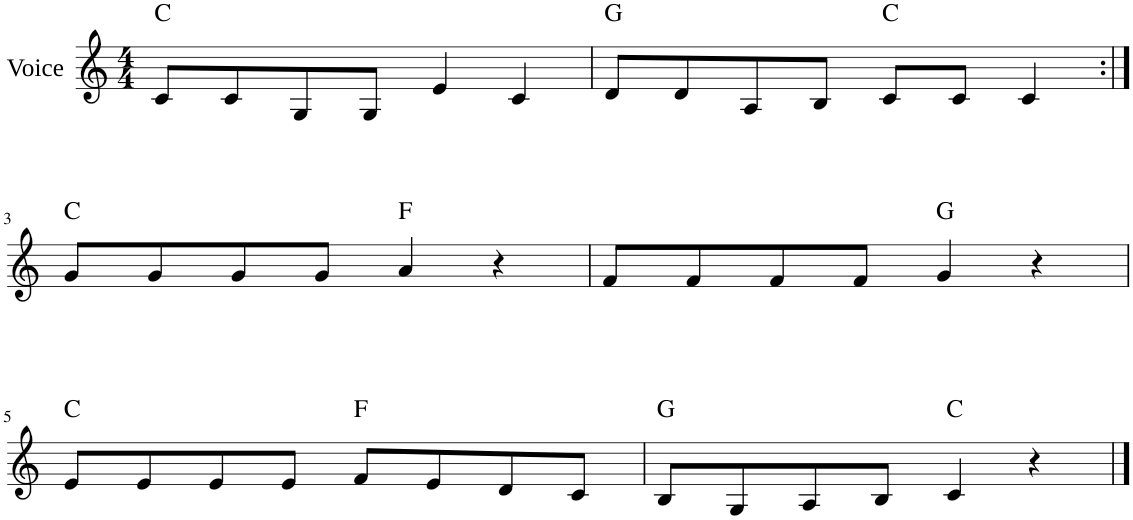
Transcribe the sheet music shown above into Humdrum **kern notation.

**kern	**harte
*part1	*part1
*staff1	*
*I"Voice	*
*clefG2	*
*k[]	*
*M4/4	*
=1	=1
8c/L	C:maj
8c/	.
8G/	.
8G/J	.
4e/	.
4c/	.
=2	=2
8d/L	G:maj
8d/	.
8A/	.
8B/J	.
8c/L	C:maj
8c/J	.
4c/	.
!!LO:LB:g=z
=3:|!	=3:|!
8g/L	C:maj
8g/	.
8g/	.
8g/J	.
4a/	F:maj
4r	.
=4	=4
8f/L	.
8f/	.
8f/	.
8f/J	.
4g/	G:maj
4r	.
!!LO:LB:g=z
=5	=5
8e/L	C:maj
8e/	.
8e/	.
8e/J	.
8f/L	F:maj
8e/	.
8d/	.
8c/J	.
=6	=6
8B/L	G:maj
8G/	.
8A/	.
8B/J	.
4c/	C:maj
4r	.
==	==
*-	*-
